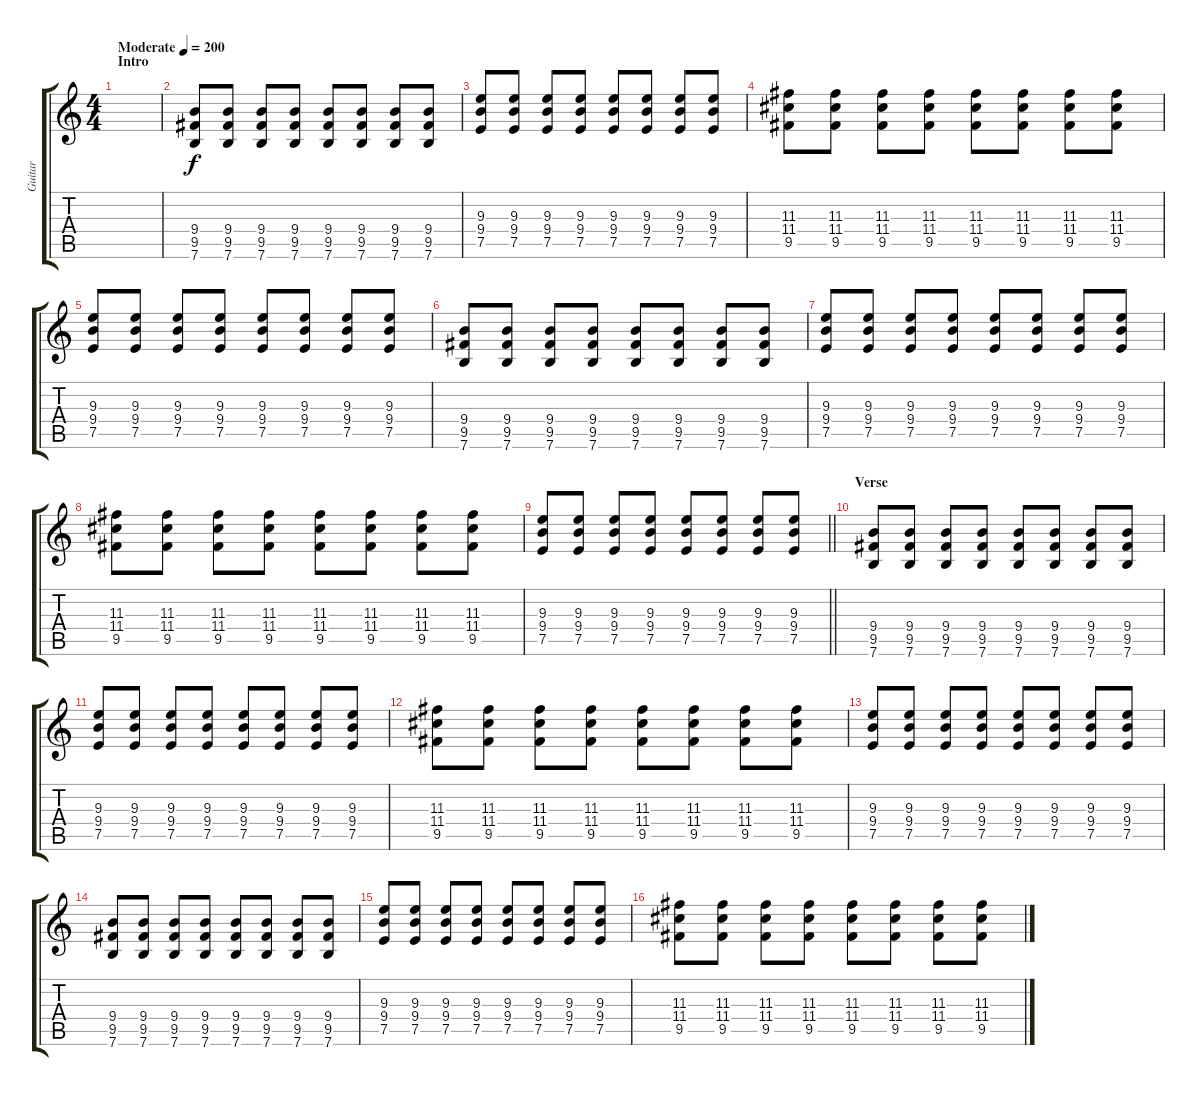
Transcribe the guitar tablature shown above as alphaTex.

\track ("Guitar" "Guitar") {instrument distortionguitar}
\staff {score tabs}
\tuning (E4 B3 G3 D3 A2 E2) {hide}
\ts (4 4)
\section ("" "Intro")
\tempo (200 "Moderate")
\clef g2
\ks c
|
(9.4 9.5 7.6).8 (9.4 9.5 7.6).8 (9.4 9.5 7.6).8 (9.4 9.5 7.6).8 (9.4 9.5 7.6).8 (9.4 9.5 7.6).8 (9.4 9.5 7.6).8 (9.4 9.5 7.6).8 |
(9.3 9.4 7.5).8 (9.3 9.4 7.5).8 (9.3 9.4 7.5).8 (9.3 9.4 7.5).8 (9.3 9.4 7.5).8 (9.3 9.4 7.5).8 (9.3 9.4 7.5).8 (9.3 9.4 7.5).8 |
(11.3 11.4 9.5).8 (11.3 11.4 9.5).8 (11.3 11.4 9.5).8 (11.3 11.4 9.5).8 (11.3 11.4 9.5).8 (11.3 11.4 9.5).8 (11.3 11.4 9.5).8 (11.3 11.4 9.5).8 |
(9.3 9.4 7.5).8 (9.3 9.4 7.5).8 (9.3 9.4 7.5).8 (9.3 9.4 7.5).8 (9.3 9.4 7.5).8 (9.3 9.4 7.5).8 (9.3 9.4 7.5).8 (9.3 9.4 7.5).8 |
(9.4 9.5 7.6).8 (9.4 9.5 7.6).8 (9.4 9.5 7.6).8 (9.4 9.5 7.6).8 (9.4 9.5 7.6).8 (9.4 9.5 7.6).8 (9.4 9.5 7.6).8 (9.4 9.5 7.6).8 |
(9.3 9.4 7.5).8 (9.3 9.4 7.5).8 (9.3 9.4 7.5).8 (9.3 9.4 7.5).8 (9.3 9.4 7.5).8 (9.3 9.4 7.5).8 (9.3 9.4 7.5).8 (9.3 9.4 7.5).8 |
(11.3 11.4 9.5).8 (11.3 11.4 9.5).8 (11.3 11.4 9.5).8 (11.3 11.4 9.5).8 (11.3 11.4 9.5).8 (11.3 11.4 9.5).8 (11.3 11.4 9.5).8 (11.3 11.4 9.5).8 |
\barLineRight lightlight
(9.3 9.4 7.5).8 (9.3 9.4 7.5).8 (9.3 9.4 7.5).8 (9.3 9.4 7.5).8 (9.3 9.4 7.5).8 (9.3 9.4 7.5).8 (9.3 9.4 7.5).8 (9.3 9.4 7.5).8 |
\section ("" "Verse")
(9.4 9.5 7.6).8 (9.4 9.5 7.6).8 (9.4 9.5 7.6).8 (9.4 9.5 7.6).8 (9.4 9.5 7.6).8 (9.4 9.5 7.6).8 (9.4 9.5 7.6).8 (9.4 9.5 7.6).8 |
(9.3 9.4 7.5).8 (9.3 9.4 7.5).8 (9.3 9.4 7.5).8 (9.3 9.4 7.5).8 (9.3 9.4 7.5).8 (9.3 9.4 7.5).8 (9.3 9.4 7.5).8 (9.3 9.4 7.5).8 |
(11.3 11.4 9.5).8 (11.3 11.4 9.5).8 (11.3 11.4 9.5).8 (11.3 11.4 9.5).8 (11.3 11.4 9.5).8 (11.3 11.4 9.5).8 (11.3 11.4 9.5).8 (11.3 11.4 9.5).8 |
(9.3 9.4 7.5).8 (9.3 9.4 7.5).8 (9.3 9.4 7.5).8 (9.3 9.4 7.5).8 (9.3 9.4 7.5).8 (9.3 9.4 7.5).8 (9.3 9.4 7.5).8 (9.3 9.4 7.5).8 |
(9.4 9.5 7.6).8 (9.4 9.5 7.6).8 (9.4 9.5 7.6).8 (9.4 9.5 7.6).8 (9.4 9.5 7.6).8 (9.4 9.5 7.6).8 (9.4 9.5 7.6).8 (9.4 9.5 7.6).8 |
(9.3 9.4 7.5).8 (9.3 9.4 7.5).8 (9.3 9.4 7.5).8 (9.3 9.4 7.5).8 (9.3 9.4 7.5).8 (9.3 9.4 7.5).8 (9.3 9.4 7.5).8 (9.3 9.4 7.5).8 |
(11.3 11.4 9.5).8 (11.3 11.4 9.5).8 (11.3 11.4 9.5).8 (11.3 11.4 9.5).8 (11.3 11.4 9.5).8 (11.3 11.4 9.5).8 (11.3 11.4 9.5).8 (11.3 11.4 9.5).8
